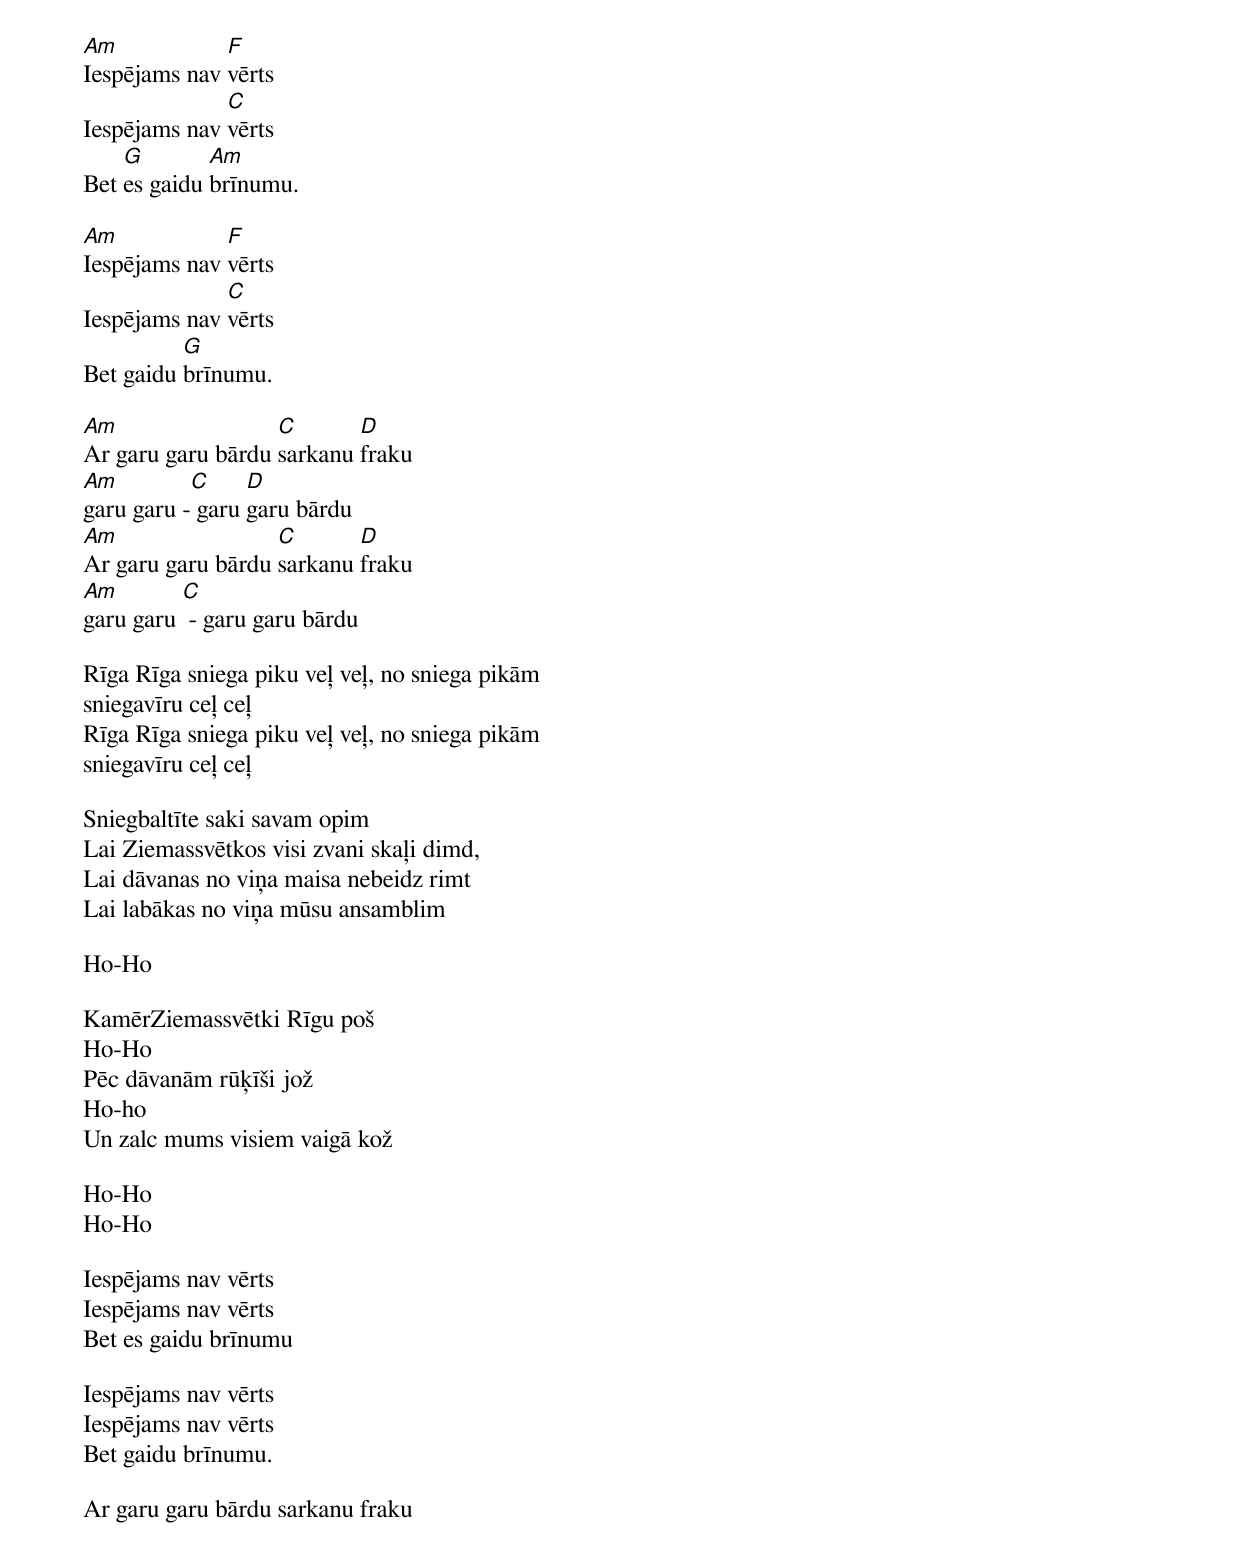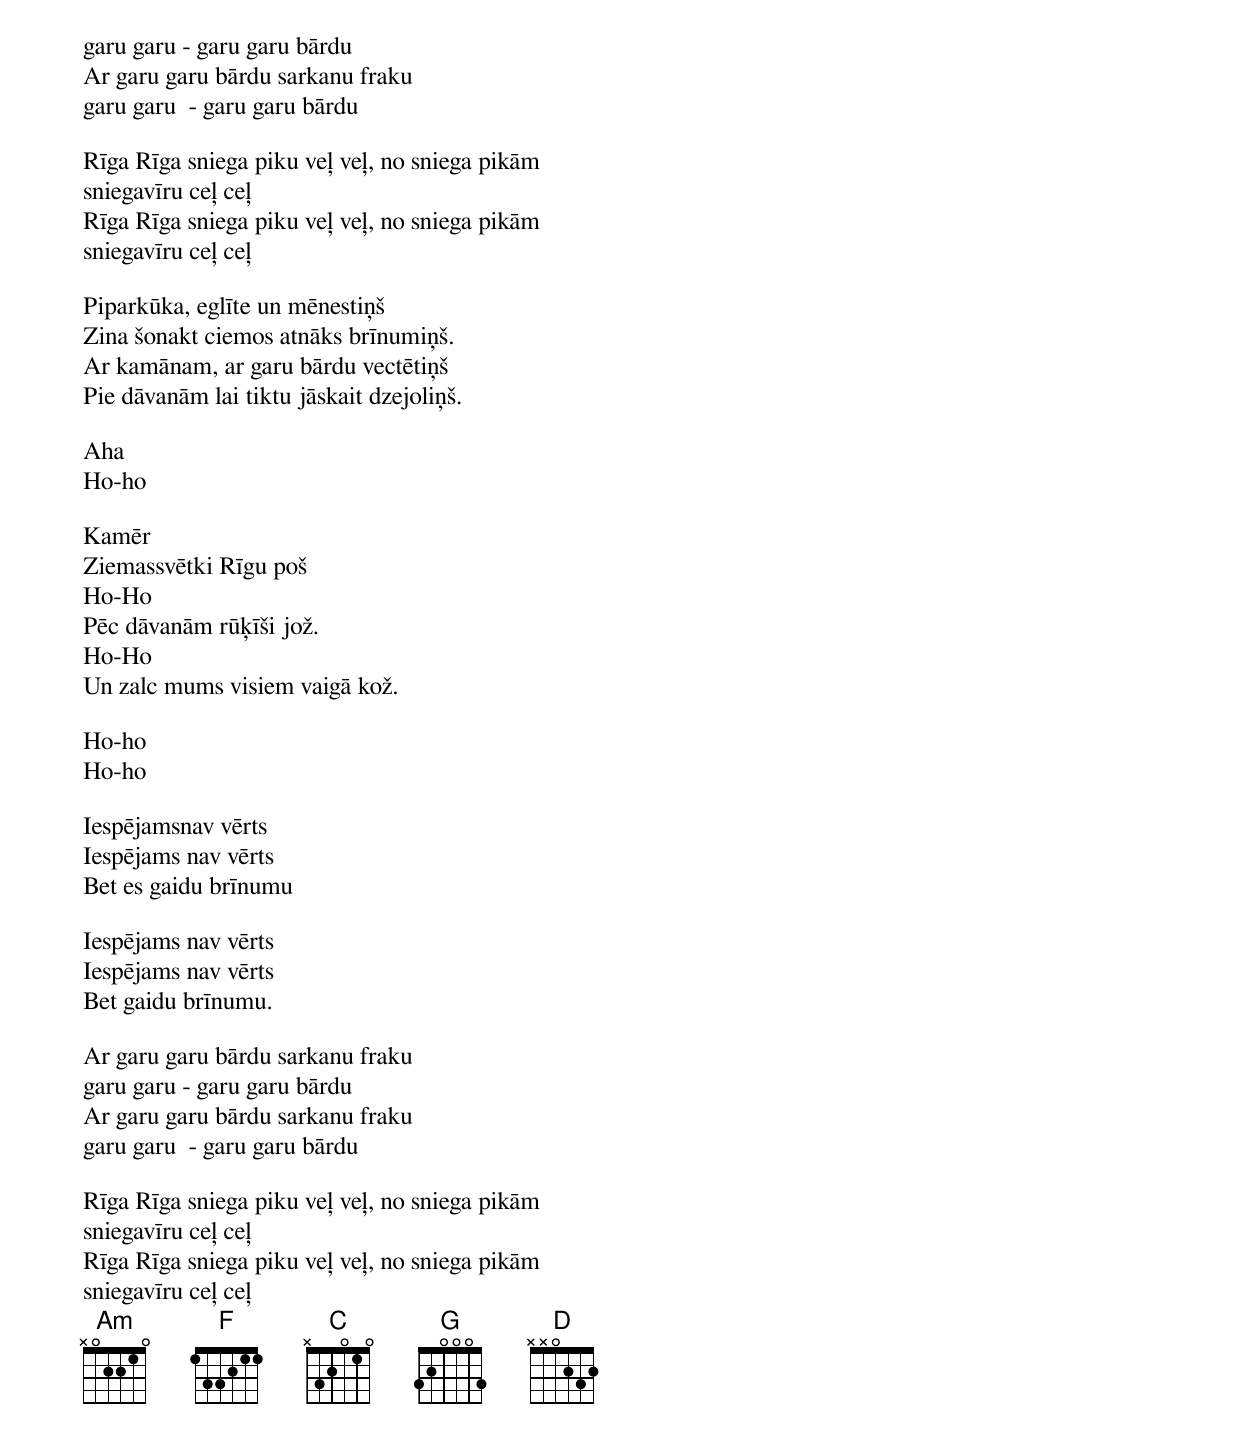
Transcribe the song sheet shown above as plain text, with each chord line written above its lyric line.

Am            F
Iespējams nav vērts
              C
Iespējams nav vērts
    G        Am
Bet es gaidu brīnumu.

Am            F
Iespējams nav vērts
              C
Iespējams nav vērts
          G
Bet gaidu brīnumu.

Am                 C       D
Ar garu garu bārdu sarkanu fraku
Am         C     D
garu garu - garu garu bārdu
Am                 C       D
Ar garu garu bārdu sarkanu fraku
Am        C
garu garu  - garu garu bārdu

Rīga Rīga sniega piku veļ veļ, no sniega pikām
sniegavīru ceļ ceļ
Rīga Rīga sniega piku veļ veļ, no sniega pikām
sniegavīru ceļ ceļ

Sniegbaltīte saki savam opim
Lai Ziemassvētkos visi zvani skaļi dimd,
Lai dāvanas no viņa maisa nebeidz rimt
Lai labākas no viņa mūsu ansamblim

Ho-Ho

KamērZiemassvētki Rīgu poš
Ho-Ho
Pēc dāvanām rūķīši jož
Ho-ho
Un zalc mums visiem vaigā kož

Ho-Ho
Ho-Ho

Iespējams nav vērts
Iespējams nav vērts
Bet es gaidu brīnumu

Iespējams nav vērts
Iespējams nav vērts
Bet gaidu brīnumu.

Ar garu garu bārdu sarkanu fraku
garu garu - garu garu bārdu
Ar garu garu bārdu sarkanu fraku
garu garu  - garu garu bārdu

Rīga Rīga sniega piku veļ veļ, no sniega pikām
sniegavīru ceļ ceļ
Rīga Rīga sniega piku veļ veļ, no sniega pikām
sniegavīru ceļ ceļ

Piparkūka, eglīte un mēnestiņš
Zina šonakt ciemos atnāks brīnumiņš.
Ar kamānam, ar garu bārdu vectētiņš
Pie dāvanām lai tiktu jāskait dzejoliņš.

Aha
Ho-ho

Kamēr
Ziemassvētki Rīgu poš
Ho-Ho
Pēc dāvanām rūķīši jož.
Ho-Ho
Un zalc mums visiem vaigā kož.

Ho-ho
Ho-ho

Iespējamsnav vērts
Iespējams nav vērts
Bet es gaidu brīnumu

Iespējams nav vērts
Iespējams nav vērts
Bet gaidu brīnumu.

Ar garu garu bārdu sarkanu fraku
garu garu - garu garu bārdu
Ar garu garu bārdu sarkanu fraku
garu garu  - garu garu bārdu

Rīga Rīga sniega piku veļ veļ, no sniega pikām
sniegavīru ceļ ceļ
Rīga Rīga sniega piku veļ veļ, no sniega pikām
sniegavīru ceļ ceļ
